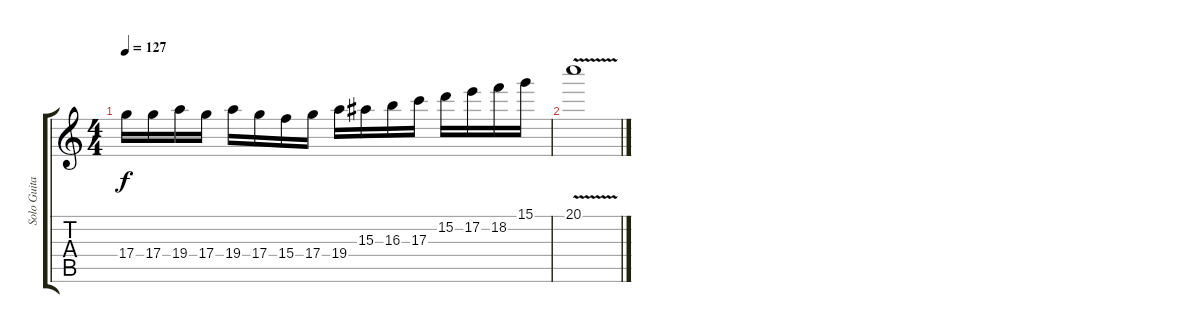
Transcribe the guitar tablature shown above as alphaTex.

\track ("Solo Guitar" "Solo Guita") {instrument electricguitarclean}
\staff {score tabs}
\tuning (E4 B3 G3 D3 A2 E2) {hide}
\ts (4 4)
\tempo 127
\clef g2
\ks c
17.4.16{dy f} 17.4.16 19.4.16 17.4.16 19.4.16 17.4.16 15.4.16 17.4.16 19.4.16 15.3.16 16.3.16 17.3.16 15.2.16 17.2.16 18.2.16 15.1.16 |
20.1{v}.1
